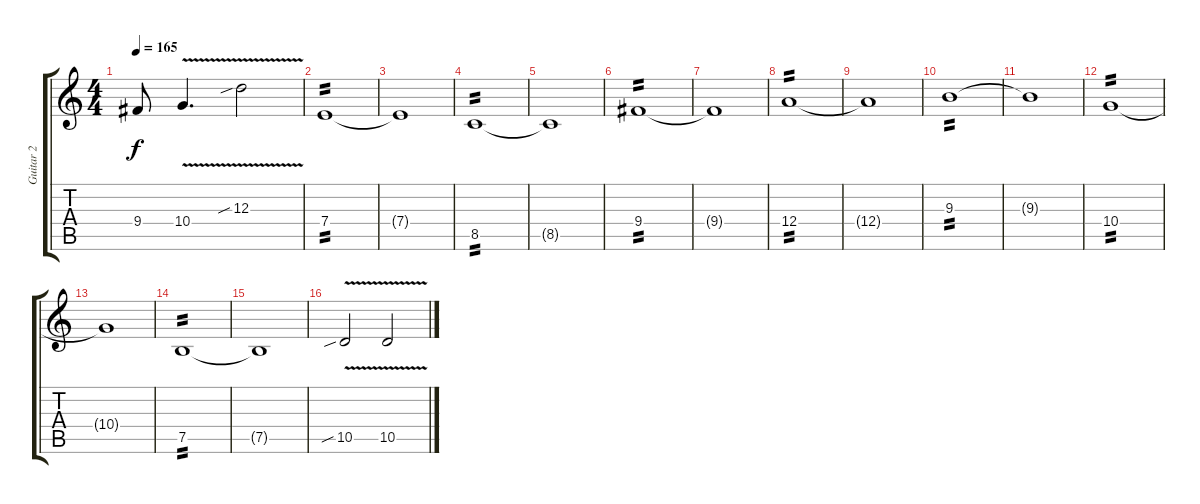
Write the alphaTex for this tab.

\track ("Guitar 2" "Guitar 2") {instrument distortionguitar}
\staff {score tabs}
\tuning (B3 Gb3 D3 A2 E2 B1) {hide}
\ts (4 4)
\tempo 165
\clef g2
\ks aminor
9.4.8{dy f} 10.4{v}.4{d} 12.3{v sib}.2 |
7.4.1{tp 2} |
7.4{t}.1 |
8.5.1{tp 2} |
8.5{t}.1 |
9.4.1{tp 2} |
9.4{t}.1 |
12.4.1{tp 2} |
12.4{t}.1 |
9.3.1{tp 2} |
9.3{t}.1 |
10.4.1{tp 2} |
10.4{t}.1 |
7.5.1{tp 2} |
7.5{t}.1 |
10.5{v sib}.2 10.5{v}.2
